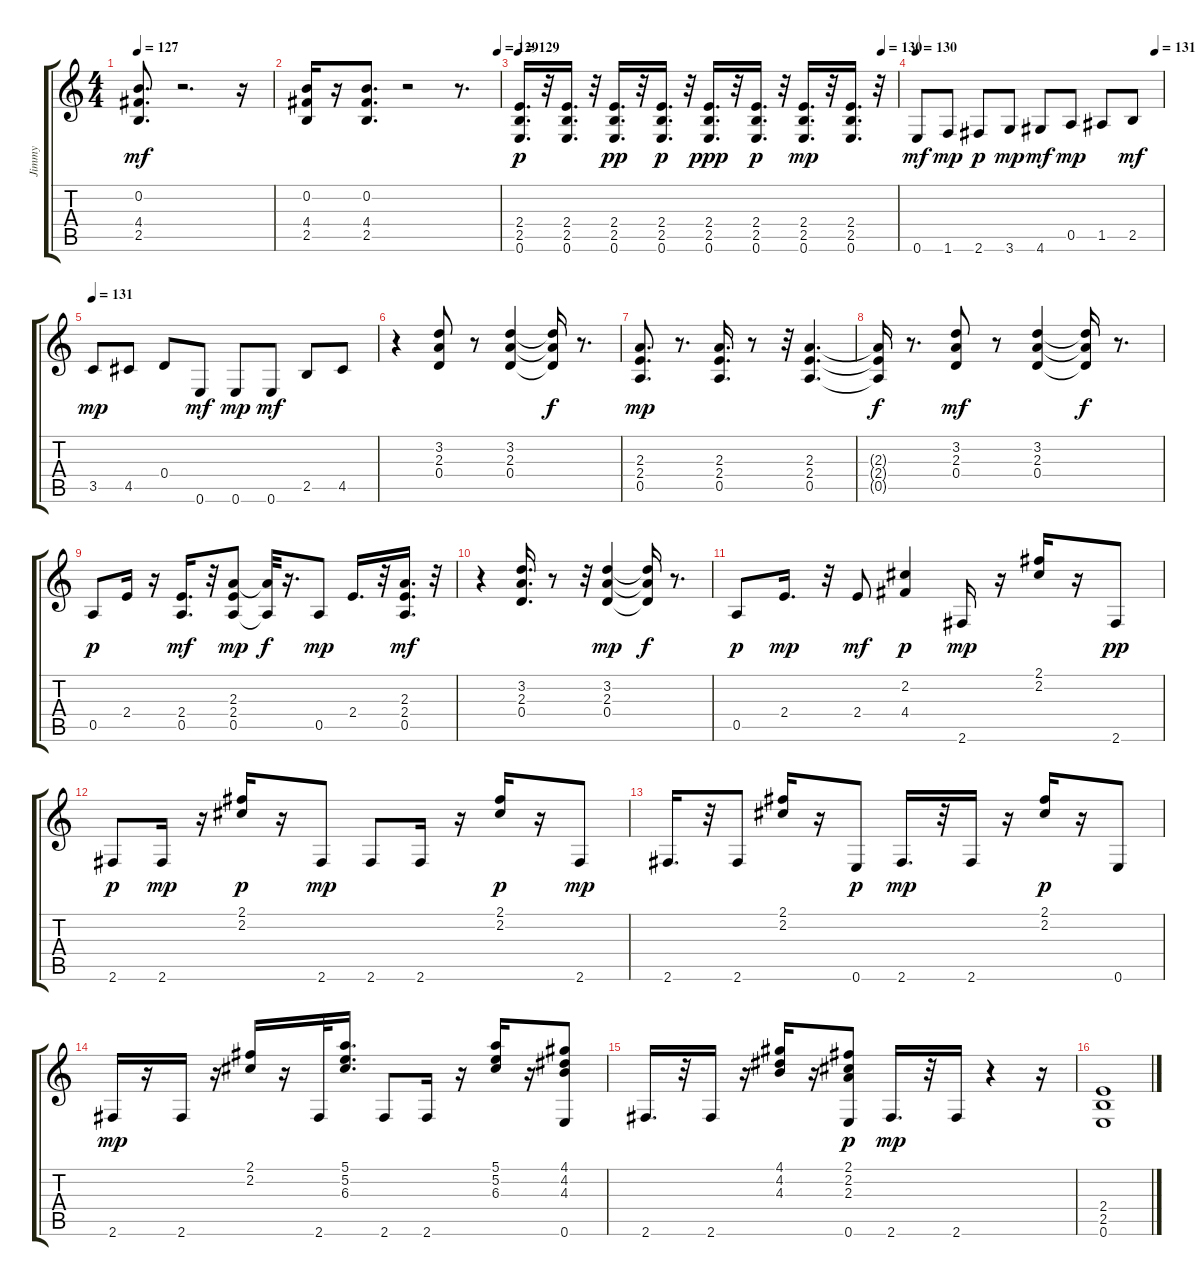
\track ("Jimmy" "Jimmy") {instrument acousticguitarsteel}
\staff {score tabs}
\tuning (E4 B3 G3 D3 A2 E2) {hide}
\ts (4 4)
\tempo 127
\clef g2
\ks c
(0.2 4.4 2.5).8{d dy mf} r.2{d} r.16 |
\tempo (129 0.9895833333333334)
(0.2 4.4 2.5).16 r.16 (0.2 4.4 2.5).8{d} r.2 r.8{d} |
\tempo (130 0.9583333333333334)
\tempo 129
(2.4 2.5 0.6).16{d dy p} r.32 (2.4 2.5 0.6).16{d} r.32 (2.4 2.5 0.6).16{d dy pp} r.32 (2.4 2.5 0.6).16{d dy p} r.32 (2.4 2.5 0.6).16{d dy ppp} r.32 (2.4 2.5 0.6).16{d dy p} r.32 (2.4 2.5 0.6).16{d dy mp} r.32 (2.4 2.5 0.6).16{d} r.32 |
\tempo 130
\tempo (131 0.96875)
0.6.8{dy mf} 1.6.8{dy mp} 2.6.8{dy p} 3.6.8{dy mp} 4.6.8{dy mf} 0.5.8{dy mp} 1.5.8 2.5.8{dy mf} |
\tempo 131
3.5.8{dy mp} 4.5.8 0.4.8 0.6.8{dy mf} 0.6.8{dy mp} 0.6.8{dy mf} 2.5.8 4.5.8 |
r.4 (3.2 2.3 0.4).8 r.8 (3.2 2.3 0.4).4 (3.2{t} 2.3{t} 0.4{t}).16{dy f} r.8{d} |
(2.3 2.4 0.5).8{d dy mp} r.8{d} (2.3 2.4 0.5).16{d} r.8 r.32 (2.3 2.4 0.5).4{d} |
(2.3{t} 2.4{t} 0.5{t}).16{dy f} r.8{d} (3.2 2.3 0.4).8{dy mf} r.8 (3.2 2.3 0.4).4 (3.2{t} 2.3{t} 0.4{t}).16{dy f} r.8{d} |
0.5.8{dy p} 2.4.16 r.16 (2.4 0.5).16{d dy mf} r.32 (2.3 2.4 0.5).8{dy mp} (2.3{t} 0.5{t}).32{dy f} r.16{d} 0.5.8{dy mp} 2.4.16{d} r.32 (2.3 2.4 0.5).16{d dy mf} r.32 |
r.4 (3.2 2.3 0.4).16{d} r.8 r.32 (3.2 2.3 0.4).4{dy mp} (3.2{t} 2.3{t} 0.4{t}).16{dy f} r.8{d} |
0.5.8{dy p} 2.4.16{d dy mp} r.32 2.4.8{dy mf} (2.2 4.4).4{dy p} 2.6.16{dy mp} r.16 (2.1 2.2).16 r.16 2.6.8{dy pp} |
2.6.8{dy p} 2.6.16{dy mp} r.16 (2.1 2.2).16{dy p} r.16 2.6.8{dy mp} 2.6.8 2.6.16 r.16 (2.1 2.2).16{dy p} r.16 2.6.8{dy mp} |
2.6.16{d} r.32 2.6.8 (2.1 2.2).16 r.16 0.6.8{dy p} 2.6.16{d dy mp} r.32 2.6.16 r.16 (2.1 2.2).16{dy p} r.16 0.6.8 |
2.6.16{dy mp} r.16 2.6.16 r.16 (2.1 2.2).16 r.16 2.6.32 (5.1 5.2 6.3).16{d} 2.6.8 2.6.16 r.16 (5.1 5.2 6.3).16 r.16 (4.1 4.2 4.3 0.6).8 |
2.6.16{d} r.32 2.6.16 r.16 (4.1 4.2 4.3).16 r.16 (2.1 2.2 2.3 0.6).8{dy p} 2.6.16{d dy mp} r.32 2.6.16 r.4 r.16 |
(2.4 2.5 0.6).1
